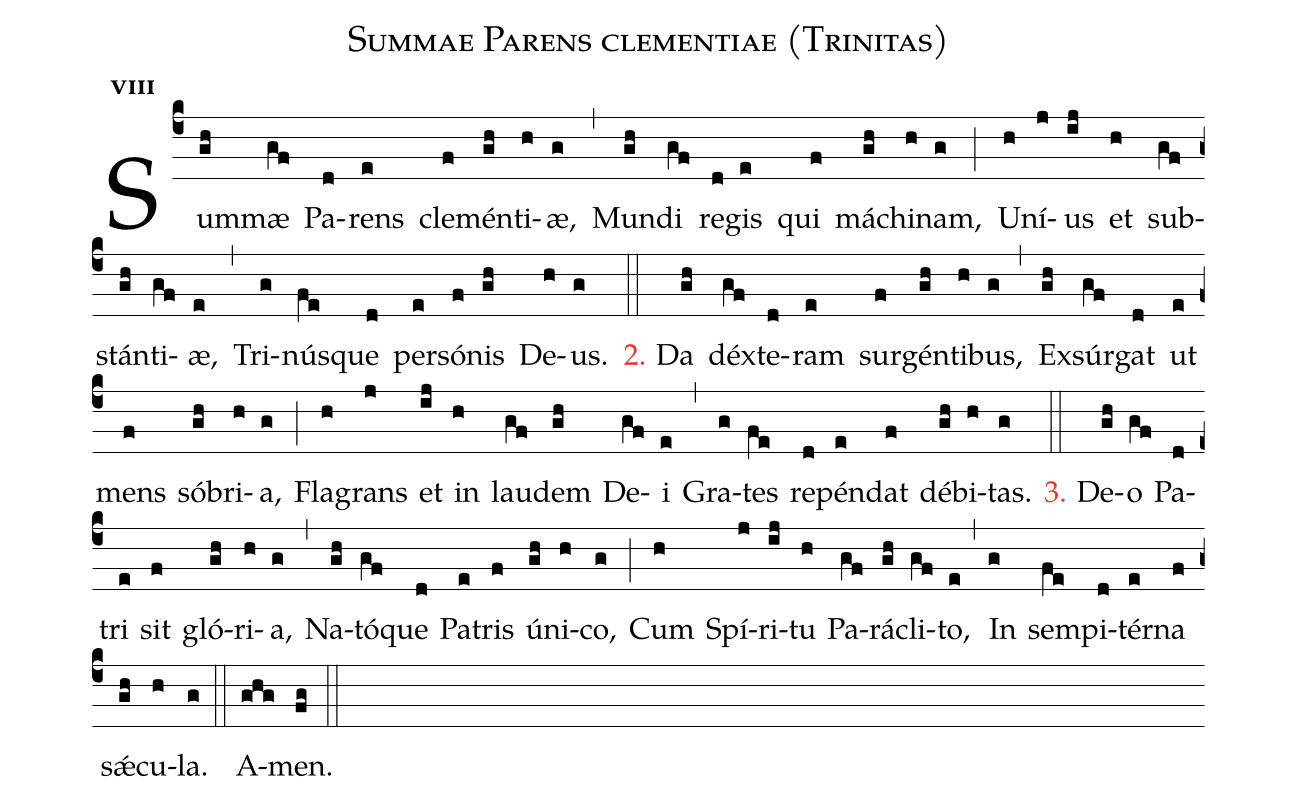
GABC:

name:Summae Parens clementiae (Trinitas);
office-part:hy;
mode:8;
%%
initial-style: 1;
name:Summae Parens clementiae;
mode: 8;
office-part: Hymnus;
annotation: Hymn.;
annotation: viii;
nabc-lines:1;
%%
(c4) Sum(gh)mæ(gf) Pa(d)rens(e) cle(f)mén(gh)ti(h)æ,(g) (,)
Mun(gh)di(gf) re(d)gis(e) qui(f) má(gh)chi(h)nam,(g) (;)
U(h)ní(j)us(ij) et(h) sub(gf)stán(gh)ti(gf)æ,(e) (,)
Tri(g)nús(fe)que(d) per(e)só(f)nis(gh) De(h)us.(g) (::)

<c>2.</c> Da(gh) déx(gf)te(d)ram(e) sur(f)gén(gh)ti(h)bus,(g) (,)
Ex(gh)súr(gf)gat(d) ut(e) mens(f) só(gh)bri(h)a,(g) (;)
Fla(h)grans(j) et(ij) in(h) lau(gf)dem(gh) De(gf)i(e) (,)
Gra(g)tes(fe) re(d)pén(e)dat(f) dé(gh)bi(h)tas.(g) (::)

<c>3.</c> De(gh)o(gf) Pa(d)tri(e) sit(f) gló(gh)ri(h)a,(g) (,)
Na(gh)tó(gf)que(d) Pa(e)tris(f) ú(gh)ni(h)co,(g) (;)
Cum(h) Spí(j)ri(ij)tu(h) Pa(gf)rá(gh)cli(gf)to,(e) (,)
In(g) sem(fe)pi(d)tér(e)na(f) sǽ(gh)cu(h)la.(g) (::)

A(ghg)men.(fg) (::)
